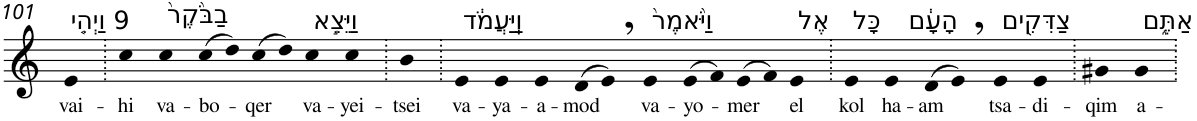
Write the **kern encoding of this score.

**kern	**text
*part1	*part1
*staff1	*staff1
*I"Piano	*
*I'Pno	*
!!LO:PB:g=z
*clefG2	*
*k[]	*
=101	=101
!LO:TX:a:t=9 וַיְהִ֤י	!
!	!LO:LY:b
4e	vai-
=102.	=102.
!	!LO:LY:b
4cc	-hi
!LO:TX:a:t=בַבֹּ֙קֶר֙	!
!	!LO:LY:b
4cc	va-
!	!LO:LY:b
(>8cc	-bo-
8dd)	.
!	!LO:LY:b
(>8cc	-qer
8dd)	.
!LO:TX:a:t=וַיֵּצֵ֣א	!
!	!LO:LY:b
4cc	va-
!	!LO:LY:b
4cc	-yei-
=103.	=103.
!	!LO:LY:b
4b	-tsei
=104.	=104.
!LO:TX:a:t=וַֽיַּעֲמֹ֔ד	!
!	!LO:LY:b
4e	va-
!	!LO:LY:b
4e	-ya-
!	!LO:LY:b
4e	-a-
!	!LO:LY:b
(>8d	-mod
8e,)	.
!LO:TX:a:t=וַיֹּ֙אמֶר֙	!
!	!LO:LY:b
4e	va-
!	!LO:LY:b
(>8e	-yo-
8f)	.
!	!LO:LY:b
(>8e	-mer
8f)	.
!LO:TX:a:t=אֶל	!
!	!LO:LY:b
4e	el
=105.	=105.
!LO:TX:a:t=כָּל	!
!	!LO:LY:b
4e	kol
!LO:TX:a:t=הָעָ֔ם	!
!	!LO:LY:b
4e	ha-
!	!LO:LY:b
(>8d	-am
8e,)	.
!LO:TX:a:t=צַדִּקִ֖ים	!
!	!LO:LY:b
4e	tsa-
!	!LO:LY:b
4e	-di-
=106.	=106.
!	!LO:LY:b
4g#X	-qim
!LO:TX:a:t=אַתֶּ֑ם	!
!	!LO:LY:b
4g#	a-
=.	=.
*-	*-
